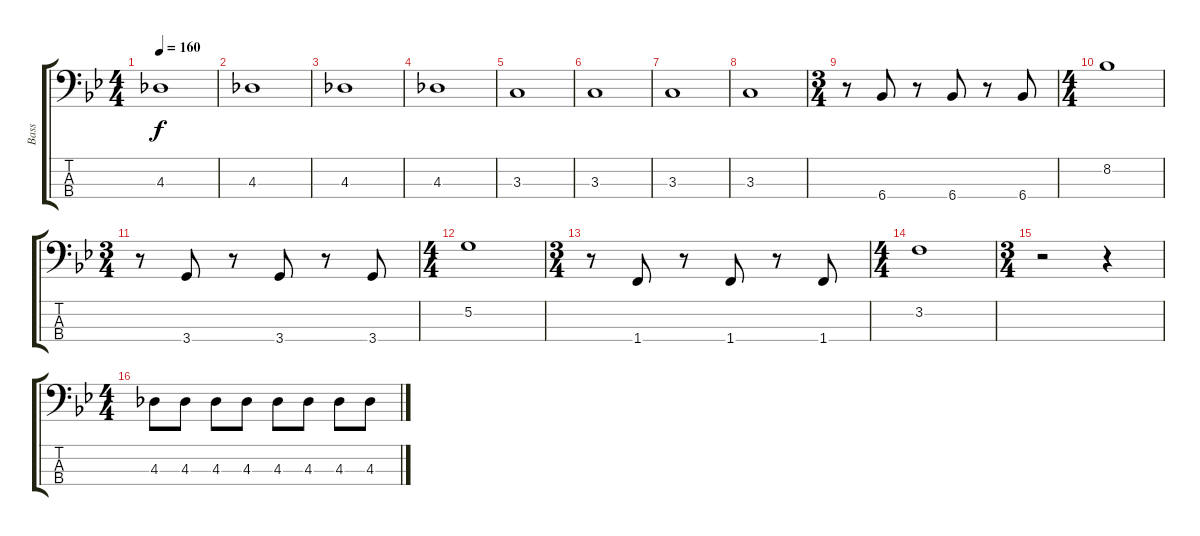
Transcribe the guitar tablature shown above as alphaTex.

\track ("Bass" "Bass") {instrument electricbassfinger}
\staff {score tabs}
\tuning (G2 D2 A1 E1) {hide}
\ts (4 4)
\tempo 160
\clef f4
\ks bb
4.3.1{dy f} |
4.3.1 |
4.3.1 |
4.3.1 |
3.3.1 |
3.3.1 |
3.3.1 |
3.3.1 |
\ts (3 4)
r.8 6.4.8 r.8 6.4.8 r.8 6.4.8 |
\ts (4 4)
8.2.1 |
\ts (3 4)
r.8 3.4.8 r.8 3.4.8 r.8 3.4.8 |
\ts (4 4)
5.2.1 |
\ts (3 4)
r.8 1.4.8 r.8 1.4.8 r.8 1.4.8 |
\ts (4 4)
3.2.1 |
\ts (3 4)
r.2 r.4 |
\ts (4 4)
4.3.8 4.3.8 4.3.8 4.3.8 4.3.8 4.3.8 4.3.8 4.3.8
